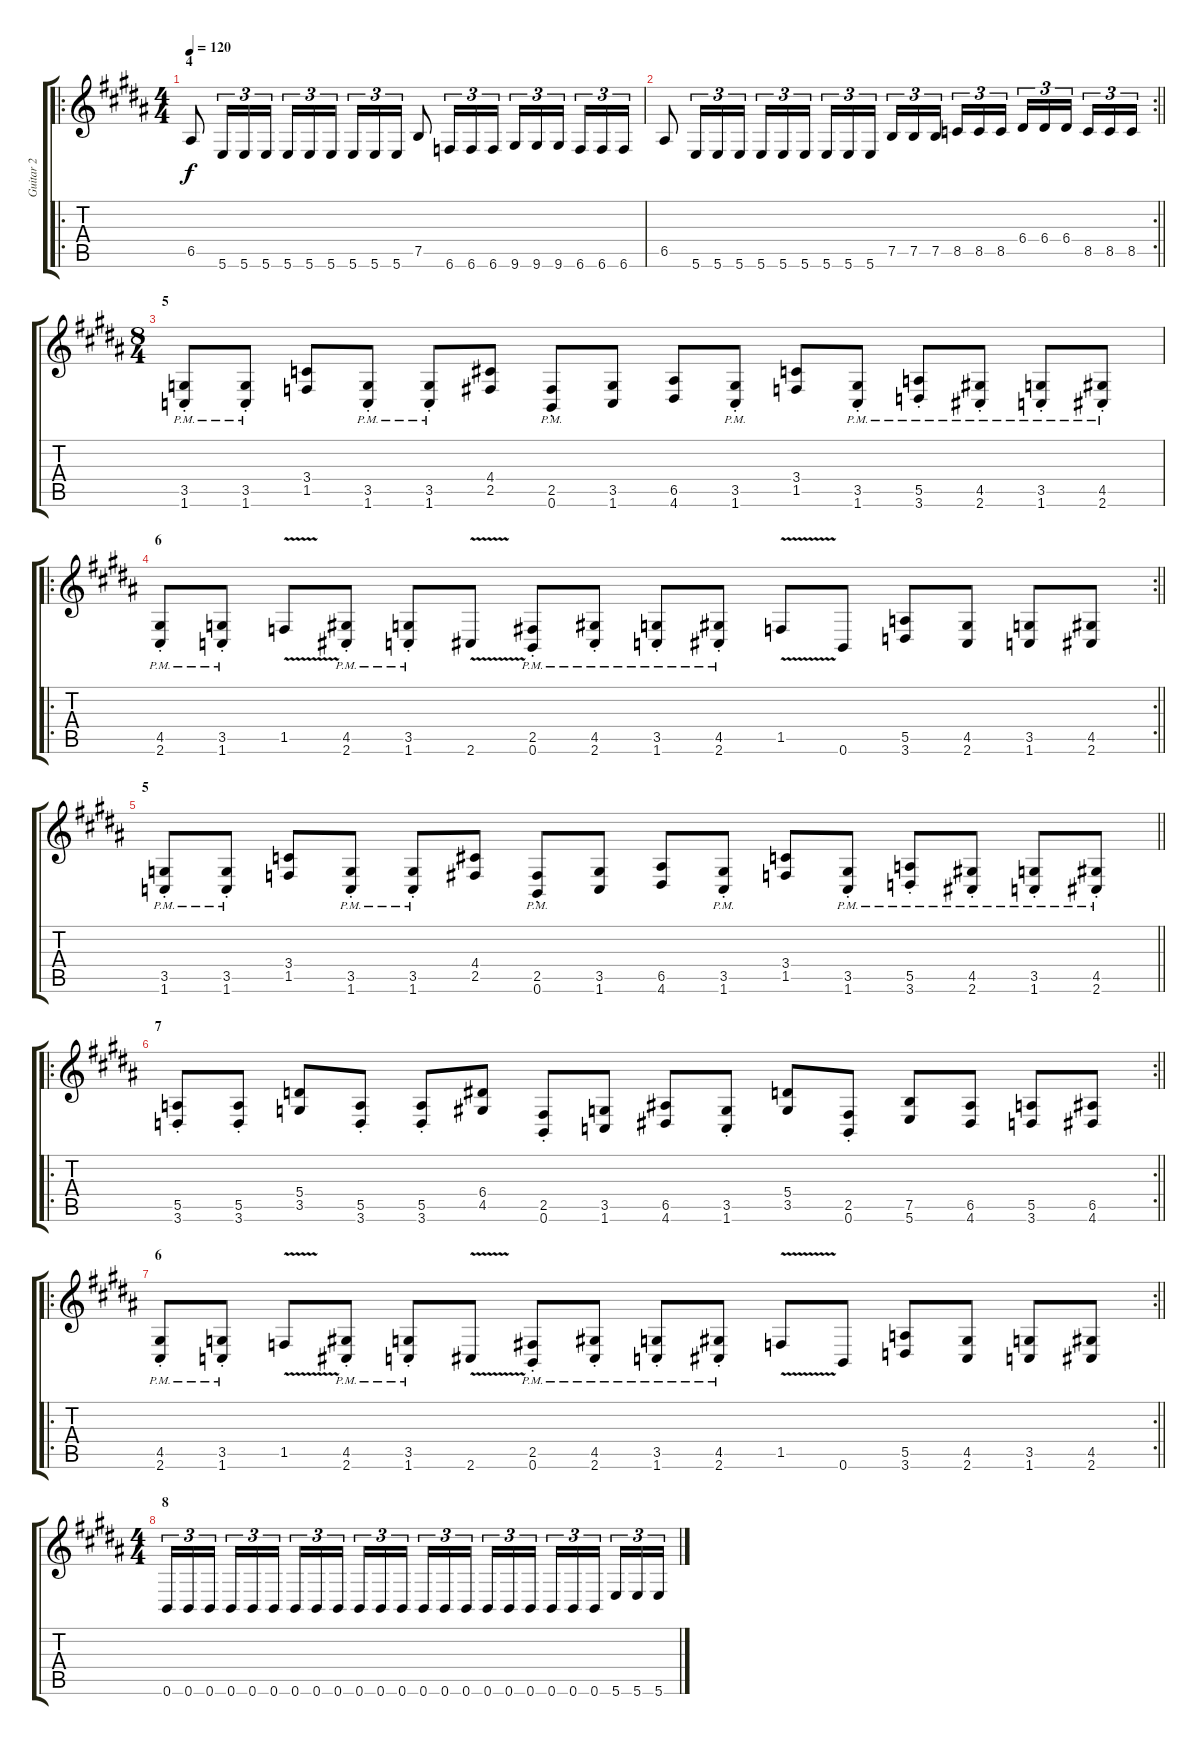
\track ("Guitar 2" "Guitar 2") {instrument distortionguitar}
\staff {score tabs}
\tuning (B3 Gb3 D3 A2 E2 B1) {hide}
\ro
\ts (4 4)
\section ("" "4")
\tempo 120
\clef g2
\ks b
6.5.8{dy f} 5.6.16{tu (3 2)} 5.6.16{tu (3 2)} 5.6.16{tu (3 2)} 5.6.16{tu (3 2)} 5.6.16{tu (3 2)} 5.6.16{tu (3 2) beam splitsecondary} 5.6.16{tu (3 2)} 5.6.16{tu (3 2)} 5.6.16{tu (3 2)} 7.5.8 6.6.16{tu (3 2)} 6.6.16{tu (3 2)} 6.6.16{tu (3 2)} 9.6.16{tu (3 2)} 9.6.16{tu (3 2)} 9.6.16{tu (3 2) beam splitsecondary} 6.6.16{tu (3 2)} 6.6.16{tu (3 2)} 6.6.16{tu (3 2)} |
\rc 2
\barLineRight lightlight
\ks g#minor
6.5.8 5.6.16{tu (3 2)} 5.6.16{tu (3 2)} 5.6.16{tu (3 2)} 5.6.16{tu (3 2)} 5.6.16{tu (3 2)} 5.6.16{tu (3 2) beam splitsecondary} 5.6.16{tu (3 2)} 5.6.16{tu (3 2)} 5.6.16{tu (3 2)} 7.5.16{tu (3 2)} 7.5.16{tu (3 2)} 7.5.16{tu (3 2) beam splitsecondary} 8.5.16{tu (3 2)} 8.5.16{tu (3 2)} 8.5.16{tu (3 2)} 6.4.16{tu (3 2)} 6.4.16{tu (3 2)} 6.4.16{tu (3 2) beam splitsecondary} 8.5.16{tu (3 2)} 8.5.16{tu (3 2)} 8.5.16{tu (3 2)} |
\ts (8 4)
\section ("" "5")
\ks b
(3.5{pm st} 1.6{pm st}).8 (3.5{pm st} 1.6{pm st}).8 (3.4 1.5).8 (3.5{pm st} 1.6{pm st}).8 (3.5{pm st} 1.6{pm st}).8 (4.4 2.5).8 (2.5{pm st} 0.6{pm st}).8 (3.5 1.6).8 (6.5 4.6).8 (3.5{pm st} 1.6{pm st}).8 (3.4 1.5).8 (3.5{pm st} 1.6{pm st}).8 (5.5{pm st} 3.6{pm st}).8 (4.5{pm st} 2.6{pm st}).8 (3.5{pm st} 1.6{pm st}).8 (4.5{pm st} 2.6{pm st}).8 |
\ro
\rc 2
\section ("" "6")
\barLineRight lightlight
(4.5{pm st} 2.6{pm st}).8 (3.5{pm st} 1.6{pm st}).8 1.5{v}.8{instrument guitarharmonics} (4.5{pm st} 2.6{pm st}).8{instrument distortionguitar} (3.5{pm st} 1.6{pm st}).8 2.6{v}.8{instrument guitarharmonics} (2.5{pm st} 0.6{pm st}).8{instrument distortionguitar} (4.5{pm st} 2.6{pm st}).8 (3.5{pm st} 1.6{pm st}).8 (4.5{pm st} 2.6{pm st}).8 1.5{v}.8{instrument guitarharmonics} 0.6.8{instrument distortionguitar} (5.5 3.6).8 (4.5 2.6).8 (3.5 1.6).8 (4.5 2.6).8 |
\section ("" "5")
\barLineRight lightlight
(3.5{pm st} 1.6{pm st}).8 (3.5{pm st} 1.6{pm st}).8 (3.4 1.5).8 (3.5{pm st} 1.6{pm st}).8 (3.5{pm st} 1.6{pm st}).8 (4.4 2.5).8 (2.5{pm st} 0.6{pm st}).8 (3.5 1.6).8 (6.5 4.6).8 (3.5{pm st} 1.6{pm st}).8 (3.4 1.5).8 (3.5{pm st} 1.6{pm st}).8 (5.5{pm st} 3.6{pm st}).8 (4.5{pm st} 2.6{pm st}).8 (3.5{pm st} 1.6{pm st}).8 (4.5{pm st} 2.6{pm st}).8 |
\ro
\rc 2
\section ("" "7")
\barLineRight lightlight
(5.5{st} 3.6{st}).8 (5.5{st} 3.6{st}).8 (5.4 3.5).8 (5.5{st} 3.6{st}).8 (5.5{st} 3.6{st}).8 (6.4 4.5).8 (2.5{st} 0.6{st}).8 (3.5 1.6).8 (6.5 4.6).8 (3.5{st} 1.6{st}).8 (5.4 3.5).8 (2.5{st} 0.6{st}).8 (7.5 5.6).8 (6.5 4.6).8 (5.5 3.6).8 (6.5 4.6).8 |
\ro
\rc 2
\section ("" "6")
\barLineRight lightlight
(4.5{pm st} 2.6{pm st}).8 (3.5{pm st} 1.6{pm st}).8 1.5{v}.8{instrument guitarharmonics} (4.5{pm st} 2.6{pm st}).8{instrument distortionguitar} (3.5{pm st} 1.6{pm st}).8 2.6{v}.8{instrument guitarharmonics} (2.5{pm st} 0.6{pm st}).8{instrument distortionguitar} (4.5{pm st} 2.6{pm st}).8 (3.5{pm st} 1.6{pm st}).8 (4.5{pm st} 2.6{pm st}).8 1.5{v}.8{instrument guitarharmonics} 0.6.8{instrument distortionguitar} (5.5 3.6).8 (4.5 2.6).8 (3.5 1.6).8 (4.5 2.6).8 |
\ts (4 4)
\section ("" "8")
0.6.16{tu (3 2)} 0.6.16{tu (3 2)} 0.6.16{tu (3 2) beam splitsecondary} 0.6.16{tu (3 2)} 0.6.16{tu (3 2)} 0.6.16{tu (3 2)} 0.6.16{tu (3 2)} 0.6.16{tu (3 2)} 0.6.16{tu (3 2) beam splitsecondary} 0.6.16{tu (3 2)} 0.6.16{tu (3 2)} 0.6.16{tu (3 2)} 0.6.16{tu (3 2)} 0.6.16{tu (3 2)} 0.6.16{tu (3 2) beam splitsecondary} 0.6.16{tu (3 2)} 0.6.16{tu (3 2)} 0.6.16{tu (3 2)} 0.6.16{tu (3 2)} 0.6.16{tu (3 2)} 0.6.16{tu (3 2) beam splitsecondary} 5.6.16{tu (3 2)} 5.6.16{tu (3 2)} 5.6.16{tu (3 2)}
